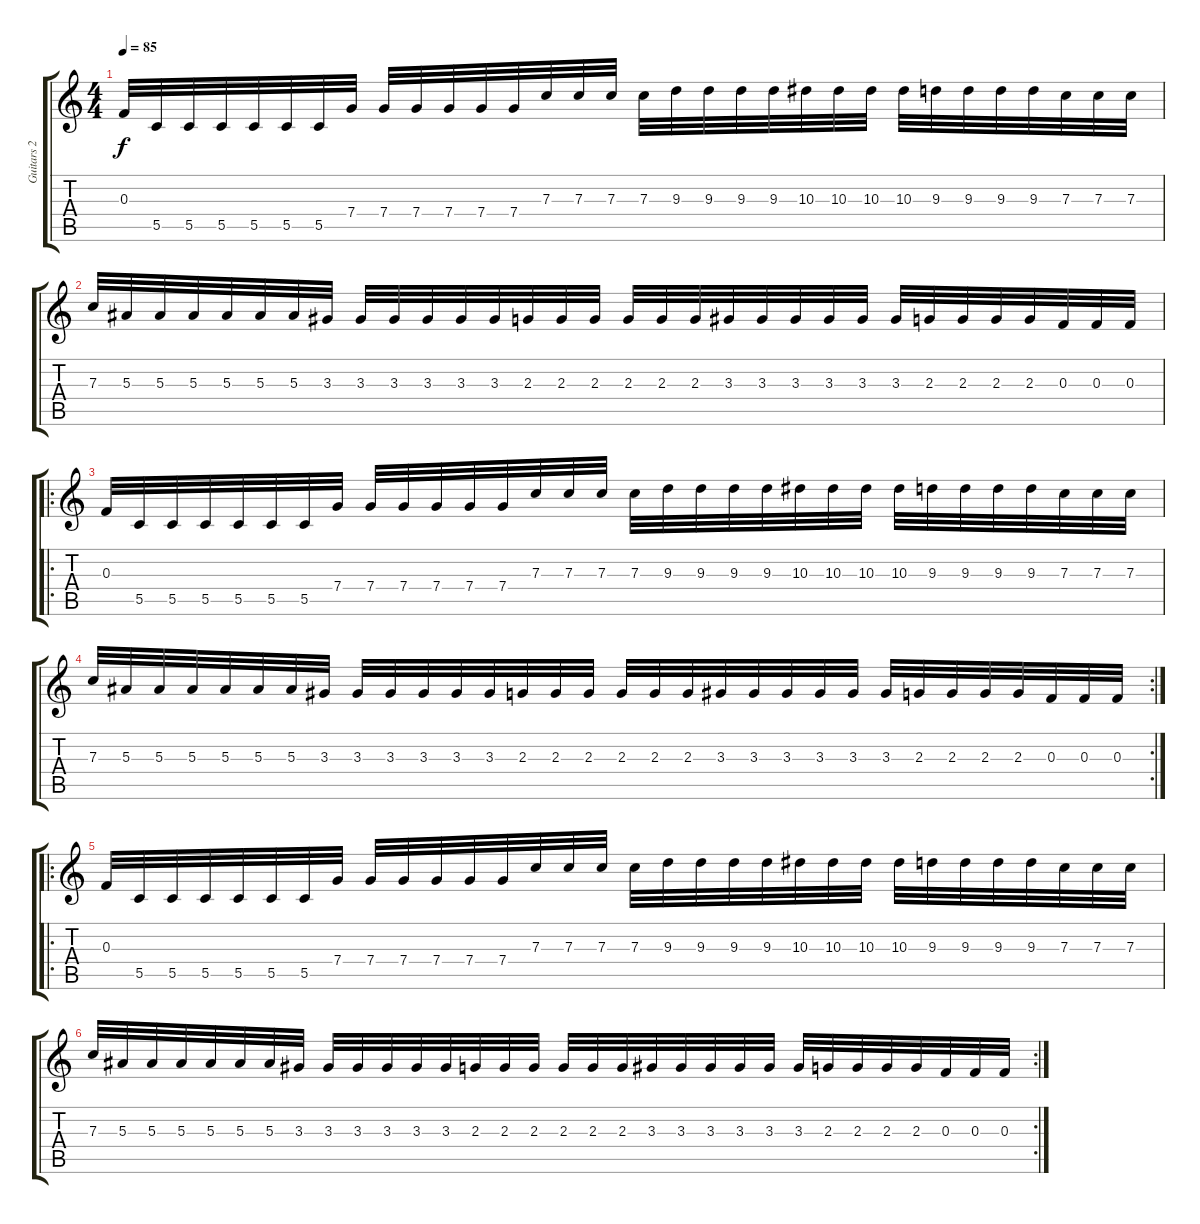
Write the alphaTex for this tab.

\track ("Guitars 2" "Guitars 2") {instrument distortionguitar}
\staff {score tabs}
\tuning (D4 A3 F3 C3 G2 D2) {hide}
\ts (4 4)
\tempo 85
\clef g2
\ks c
0.3.32{dy f} 5.5.32 5.5.32 5.5.32 5.5.32 5.5.32 5.5.32 7.4.32 7.4.32 7.4.32 7.4.32 7.4.32 7.4.32 7.3.32 7.3.32 7.3.32 7.3.32 9.3.32 9.3.32 9.3.32 9.3.32 10.3.32 10.3.32 10.3.32 10.3.32 9.3.32 9.3.32 9.3.32 9.3.32 7.3.32 7.3.32 7.3.32 |
7.3.32 5.3.32 5.3.32 5.3.32 5.3.32 5.3.32 5.3.32 3.3.32 3.3.32 3.3.32 3.3.32 3.3.32 3.3.32 2.3.32 2.3.32 2.3.32 2.3.32 2.3.32 2.3.32 3.3.32 3.3.32 3.3.32 3.3.32 3.3.32 3.3.32 2.3.32 2.3.32 2.3.32 2.3.32 0.3.32 0.3.32 0.3.32 |
\ro
0.3.32 5.5.32 5.5.32 5.5.32 5.5.32 5.5.32 5.5.32 7.4.32 7.4.32 7.4.32 7.4.32 7.4.32 7.4.32 7.3.32 7.3.32 7.3.32 7.3.32 9.3.32 9.3.32 9.3.32 9.3.32 10.3.32 10.3.32 10.3.32 10.3.32 9.3.32 9.3.32 9.3.32 9.3.32 7.3.32 7.3.32 7.3.32 |
\rc 2
7.3.32 5.3.32 5.3.32 5.3.32 5.3.32 5.3.32 5.3.32 3.3.32 3.3.32 3.3.32 3.3.32 3.3.32 3.3.32 2.3.32 2.3.32 2.3.32 2.3.32 2.3.32 2.3.32 3.3.32 3.3.32 3.3.32 3.3.32 3.3.32 3.3.32 2.3.32 2.3.32 2.3.32 2.3.32 0.3.32 0.3.32 0.3.32 |
\ro
0.3.32 5.5.32 5.5.32 5.5.32 5.5.32 5.5.32 5.5.32 7.4.32 7.4.32 7.4.32 7.4.32 7.4.32 7.4.32 7.3.32 7.3.32 7.3.32 7.3.32 9.3.32 9.3.32 9.3.32 9.3.32 10.3.32 10.3.32 10.3.32 10.3.32 9.3.32 9.3.32 9.3.32 9.3.32 7.3.32 7.3.32 7.3.32 |
\rc 2
7.3.32 5.3.32 5.3.32 5.3.32 5.3.32 5.3.32 5.3.32 3.3.32 3.3.32 3.3.32 3.3.32 3.3.32 3.3.32 2.3.32 2.3.32 2.3.32 2.3.32 2.3.32 2.3.32 3.3.32 3.3.32 3.3.32 3.3.32 3.3.32 3.3.32 2.3.32 2.3.32 2.3.32 2.3.32 0.3.32 0.3.32 0.3.32
